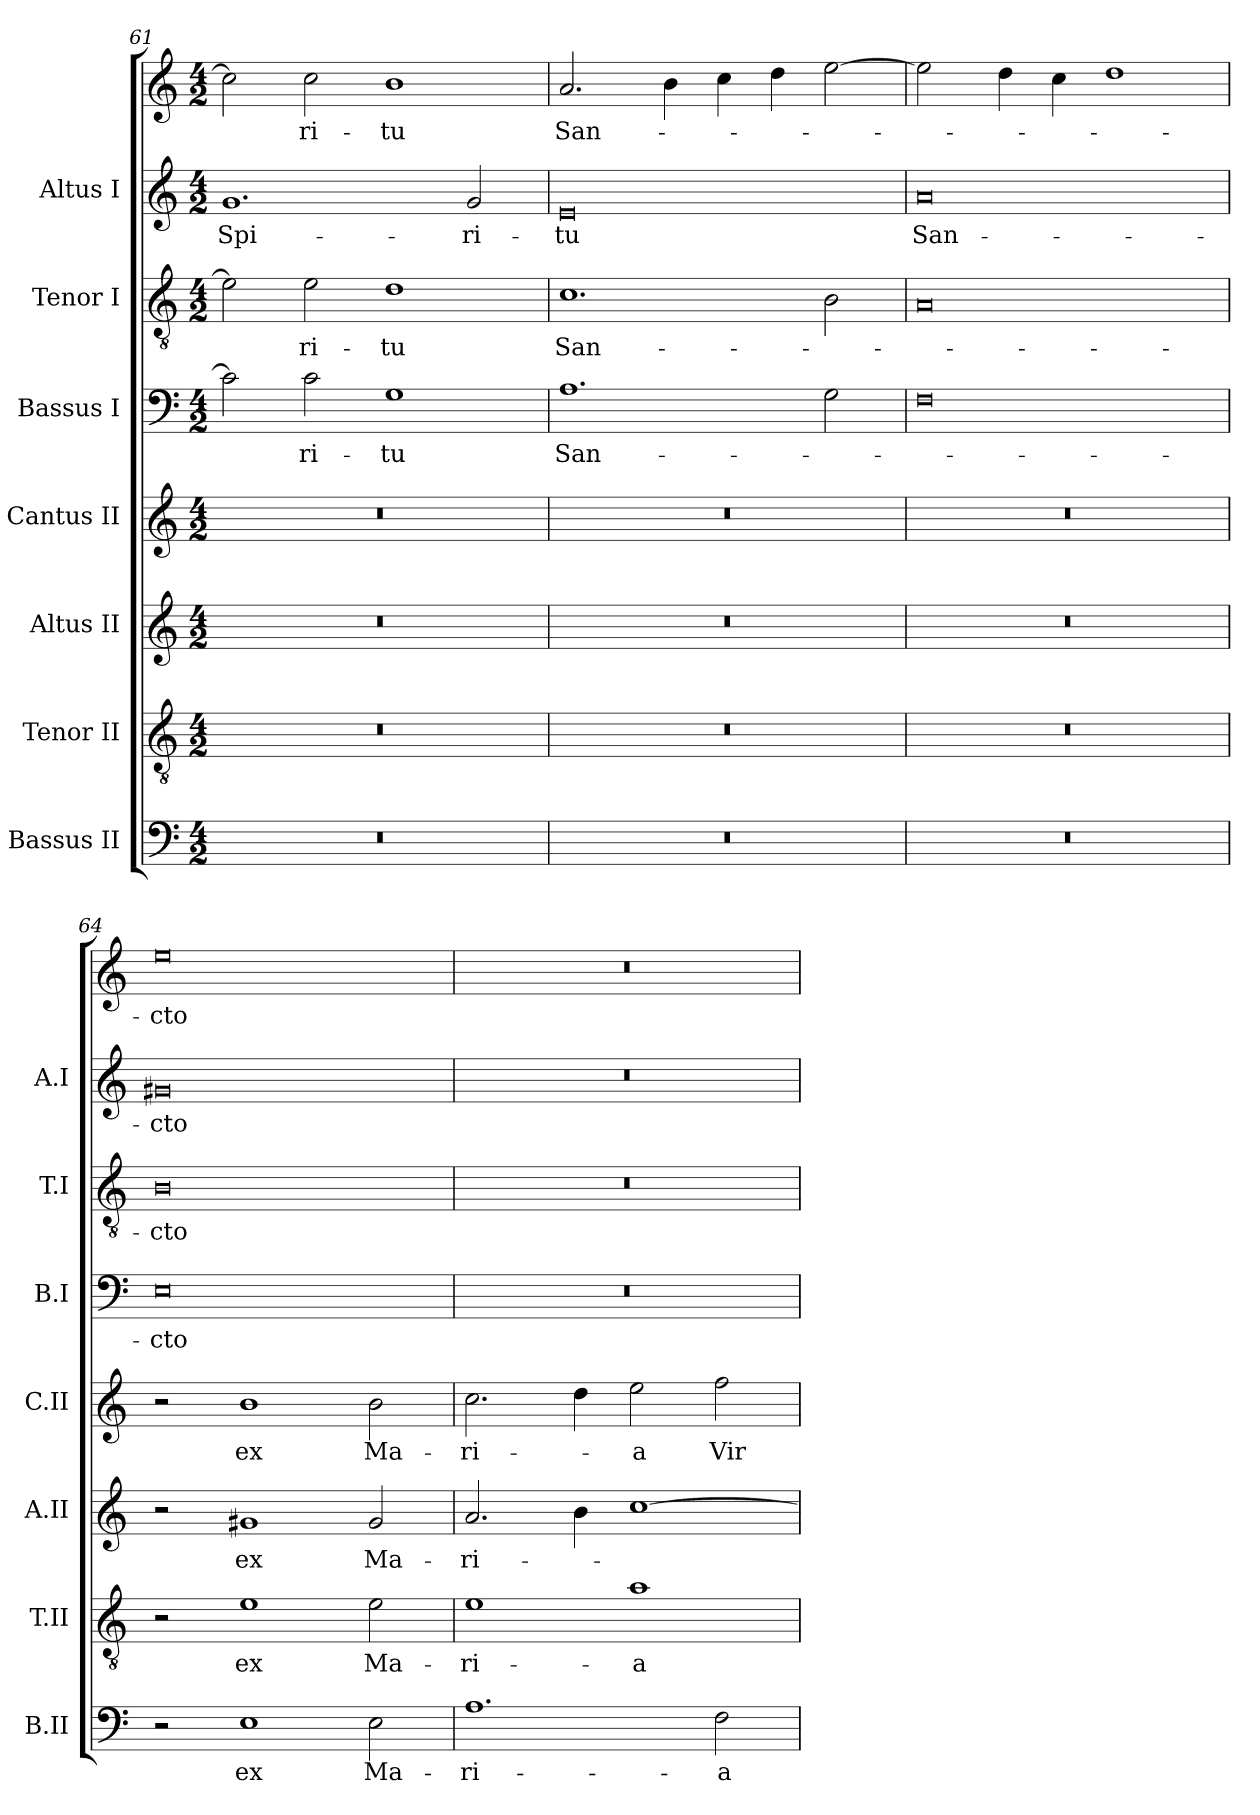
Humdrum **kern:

**kern	**text	**kern	**text	**kern	**text	**kern	**text	**kern	**text	**kern	**text	**kern	**text	**kern	**text
*part8	*part8	*part7	*part7	*part6	*part6	*part5	*part5	*part4	*part4	*part3	*part3	*part2	*part2	*part1	*part1
*staff8	*staff8	*staff7	*staff7	*staff6	*staff6	*staff5	*staff5	*staff4	*staff4	*staff3	*staff3	*staff2	*staff2	*staff1	*staff1
*I"Bassus II	*	*I"Tenor II	*	*I"Altus II	*	*I"Cantus II	*	*I"Bassus I	*	*I"Tenor I	*	*I"Altus I	*	*	*
*I'B.II	*	*I'T.II	*	*I'A.II	*	*I'C.II	*	*I'B.I	*	*I'T.I	*	*I'A.I	*	*	*
*clefF4	*	*clefGv2	*	*clefG2	*	*clefG2	*	*clefF4	*	*clefGv2	*	*clefG2	*	*clefG2	*
*	*	*ITrd7c12	*	*	*	*	*	*	*	*ITrd7c12	*	*	*	*	*
*k[]	*	*k[]	*	*k[]	*	*k[]	*	*k[]	*	*k[]	*	*k[]	*	*k[]	*
*C:	*	*C:	*	*C:	*	*C:	*	*C:	*	*C:	*	*C:	*	*C:	*
*M4/2	*	*M4/2	*	*M4/2	*	*M4/2	*	*M4/2	*	*M4/2	*	*M4/2	*	*M4/2	*
=61	=61	=61	=61	=61	=61	=61	=61	=61	=61	=61	=61	=61	=61	=61	=61
0r	.	0r	.	0r	.	0r	.	2c\]	.	2E\]	.	1.g/	Spi-	2cc\]	.
.	.	.	.	.	.	.	.	2c\	-ri-	2E\	-ri-	.	.	2cc\	-ri-
.	.	.	.	.	.	.	.	1G\	-tu	1D\	-tu	.	.	1b\	-tu
.	.	.	.	.	.	.	.	.	.	.	.	2g/	-ri-	.	.
=62	=62	=62	=62	=62	=62	=62	=62	=62	=62	=62	=62	=62	=62	=62	=62
0r	.	0r	.	0r	.	0r	.	1.A\	San-	1.C\	San-	0e/	-tu	2.a/	San-
.	.	.	.	.	.	.	.	.	.	.	.	.	.	4b\	.
.	.	.	.	.	.	.	.	.	.	.	.	.	.	4cc\	.
.	.	.	.	.	.	.	.	.	.	.	.	.	.	4dd\	.
.	.	.	.	.	.	.	.	2G\	.	2BB\	.	.	.	[2ee\	.
=63	=63	=63	=63	=63	=63	=63	=63	=63	=63	=63	=63	=63	=63	=63	=63
0r	.	0r	.	0r	.	0r	.	0F\	.	0AA/	.	0a/	San-	2ee\]	.
.	.	.	.	.	.	.	.	.	.	.	.	.	.	4dd\	.
.	.	.	.	.	.	.	.	.	.	.	.	.	.	4cc\	.
.	.	.	.	.	.	.	.	.	.	.	.	.	.	1dd\	.
=64	=64	=64	=64	=64	=64	=64	=64	=64	=64	=64	=64	=64	=64	=64	=64
2r	.	2r	.	2r	.	2r	.	0E\	-cto	0BB\	-cto	0g#X/	-cto	0ee\	-cto
1E\	ex	1E\	ex	1g#X/	ex	1b\	ex	.	.	.	.	.	.	.	.
2E\	Ma-	2E\	Ma-	2g#/	Ma-	2b\	Ma-	.	.	.	.	.	.	.	.
=65	=65	=65	=65	=65	=65	=65	=65	=65	=65	=65	=65	=65	=65	=65	=65
1.A\	-ri-	1E\	-ri-	2.a/	-ri-	2.cc\	-ri-	0r	.	0r	.	0r	.	0r	.
.	.	.	.	4b\	.	4dd\	.	.	.	.	.	.	.	.	.
.	.	1A\	-a	[1cc\	.	2ee\	-a	.	.	.	.	.	.	.	.
2F\	-a	.	.	.	.	2ff\	Vir-	.	.	.	.	.	.	.	.
=	=	=	=	=	=	=	=	=	=	=	=	=	=	=	=
*-	*-	*-	*-	*-	*-	*-	*-	*-	*-	*-	*-	*-	*-	*-	*-
